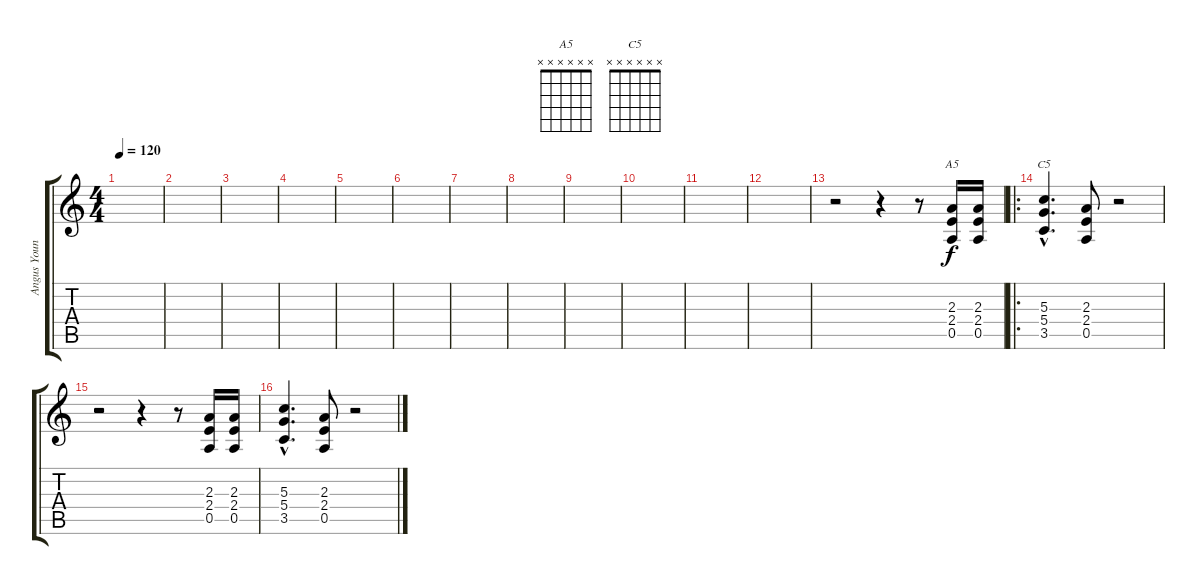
\track ("Angus Young" "Angus Youn") {instrument distortionguitar}
\staff {score tabs}
\tuning (E4 B3 G3 D3 A2 E2) {hide}
\chord ("A5" x x x x x x) {firstfret 0}
\chord ("C5" x x x x x x) {firstfret 0}
\ts (4 4)
\tempo 120
\clef g2
\ks c
|
|
|
|
|
|
|
|
|
|
|
|
r.2 r.4 r.8 (2.3 2.4 0.5).16{ch "A5"} (2.3 2.4 0.5).16 |
\ro
(5.3{hac} 5.4{hac} 3.5{hac}).4{d ch "C5"} (2.3 2.4 0.5).8 r.2 |
r.2 r.4 r.8 (2.3 2.4 0.5).16 (2.3 2.4 0.5).16 |
(5.3{hac} 5.4{hac} 3.5{hac}).4{d} (2.3 2.4 0.5).8 r.2
